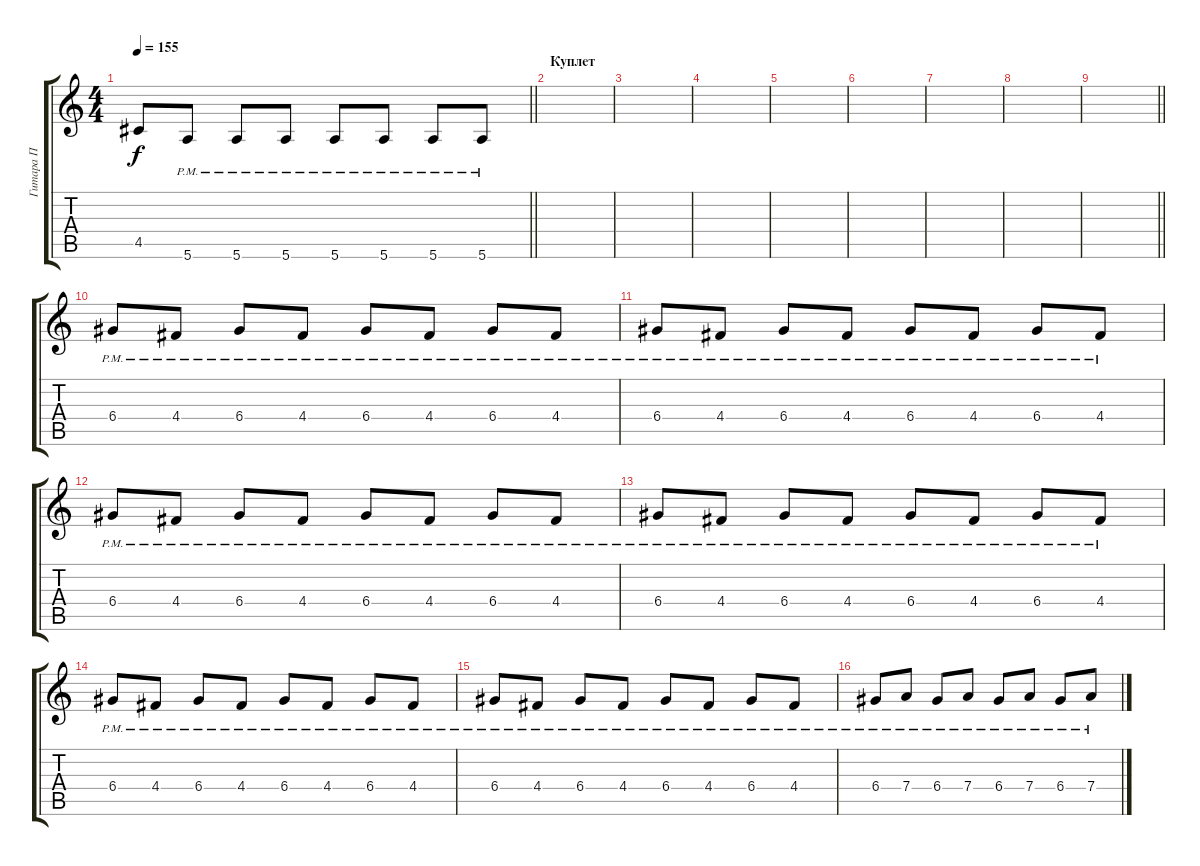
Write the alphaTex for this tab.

\track ("Гитара П" "Гитара П") {instrument distortionguitar}
\staff {score tabs}
\tuning (E4 B3 G3 D3 A2 E2) {hide}
\ts (4 4)
\tempo 155
\clef g2
\barLineRight lightlight
\ks c
4.5.8{dy f} 5.6{pm}.8 5.6{pm}.8 5.6{pm}.8 5.6{pm}.8 5.6{pm}.8 5.6{pm}.8 5.6{pm}.8 |
\section ("" "Куплет")
|
|
|
|
|
|
|
\barLineRight lightlight
|
\section ("" " ")
6.4{pm}.8 4.4{pm}.8 6.4{pm}.8 4.4{pm}.8 6.4{pm}.8 4.4{pm}.8 6.4{pm}.8 4.4{pm}.8 |
6.4{pm}.8 4.4{pm}.8 6.4{pm}.8 4.4{pm}.8 6.4{pm}.8 4.4{pm}.8 6.4{pm}.8 4.4{pm}.8 |
6.4{pm}.8 4.4{pm}.8 6.4{pm}.8 4.4{pm}.8 6.4{pm}.8 4.4{pm}.8 6.4{pm}.8 4.4{pm}.8 |
6.4{pm}.8 4.4{pm}.8 6.4{pm}.8 4.4{pm}.8 6.4{pm}.8 4.4{pm}.8 6.4{pm}.8 4.4{pm}.8 |
6.4{pm}.8 4.4{pm}.8 6.4{pm}.8 4.4{pm}.8 6.4{pm}.8 4.4{pm}.8 6.4{pm}.8 4.4{pm}.8 |
6.4{pm}.8 4.4{pm}.8 6.4{pm}.8 4.4{pm}.8 6.4{pm}.8 4.4{pm}.8 6.4{pm}.8 4.4{pm}.8 |
6.4{pm}.8 7.4{pm}.8 6.4{pm}.8 7.4{pm}.8 6.4{pm}.8 7.4{pm}.8 6.4{pm}.8 7.4{pm}.8
